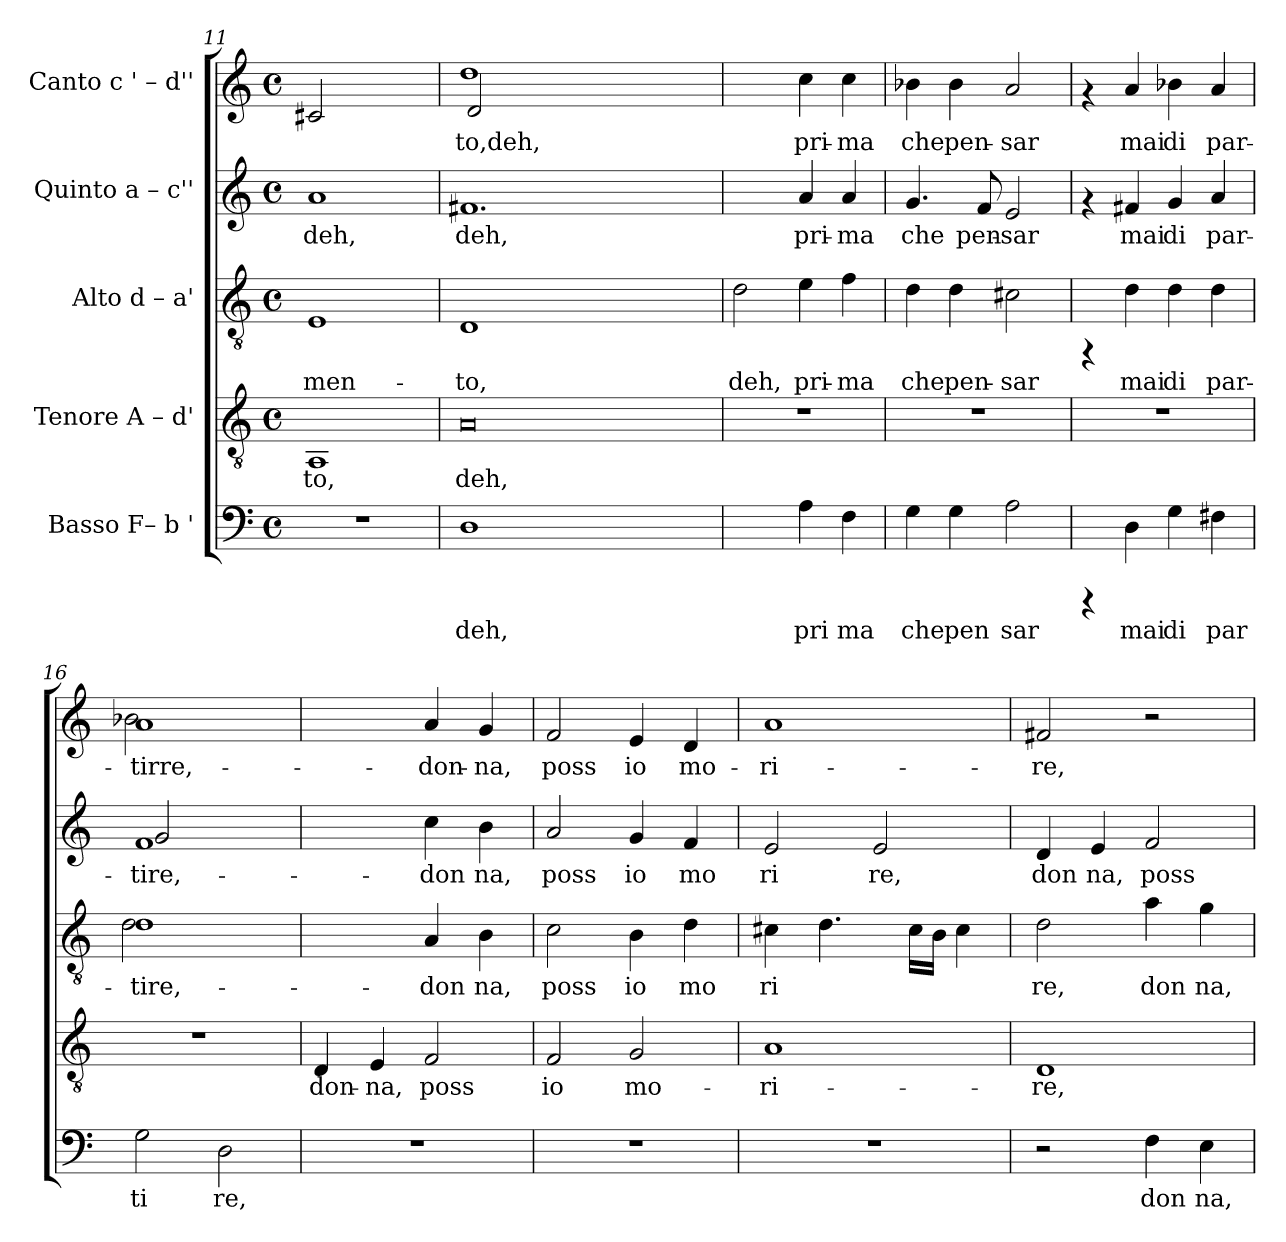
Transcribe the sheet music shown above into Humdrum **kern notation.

**kern	**text	**kern	**text	**kern	**text	**kern	**text	**kern	**text
*part5	*part5	*part4	*part4	*part3	*part3	*part2	*part2	*part1	*part1
*staff5	*staff5	*staff4	*staff4	*staff3	*staff3	*staff2	*staff2	*staff1	*staff1
*I"Basso  F– b '	*	*I"Tenore  A – d'	*	*I"Alto  d – a'	*	*I"Quinto  a – c''	*	*I"Canto  c ' – d''	*
*clefF4	*	*clefGv2	*	*clefGv2	*	*clefG2	*	*clefG2	*
*k[]	*	*k[]	*	*k[]	*	*k[]	*	*k[]	*
*C:	*	*C:	*	*C:	*	*C:	*	*C:	*
*M4/4	*	*M4/4	*	*M4/4	*	*M4/4	*	*M4/4	*
*met(c)	*	*met(c)	*	*met(c)	*	*met(c)	*	*met(c)	*
=11	=11	=11	=11	=11	=11	=11	=11	=11	=11
!	!	!	!LO:LY:b:cj	!	!LO:LY:b:cj	!	!LO:LY:b:rj	!	!LO:LY:b:rj
1r	.	1AA	to,	1E	-men-	1a	deh,	2c#X/	.
.	.	.	.	.	.	.	.	2ryy	.
!!LO:PB:g=z
=12	=12	=12	=12	=12	=12	=12	=12	=12	=12
!	!LO:LY:b	!	!LO:LY:b:cj	!	!LO:LY:b:cj	!	!LO:LY:b:rj	!	!LO:LY:b:rj
*	*	*	*	*	*	*	*	*^	*
1D	deh,	0A	deh,	1D	-to,	1.f#X	deh,	1dd	2d/	to,deh,
.	.	.	.	.	.	.	.	.	1ryy	.
1ryy	.	.	.	1ryy	.	.	.	1ryy	.	.
.	.	.	.	.	.	2ryy	.	.	2ryy	.
=13	=13	=13	=13	=13	=13	=13	=13	=13	=13	=13
!	!	!	!	!	!LO:LY:b:cj	!	!	!	!	!
*	*	*	*	*	*	*	*	*v	*v	*
2ryy	.	1r	.	2d\	deh,	2ryy	.	2ryy	.
!	!LO:LY:b	!	!	!	!LO:LY:b:cj	!	!LO:LY:b:rj	!	!LO:LY:b:rj
4A\	pri	.	.	4e\	pri-	4a/	pri-	4cc\	pri-
!	!LO:LY:b	!	!	!	!LO:LY:b:cj	!	!LO:LY:b:rj	!	!LO:LY:b:rj
4F\	ma	.	.	4f\	-ma	4a/	-ma	4cc\	-ma
=14	=14	=14	=14	=14	=14	=14	=14	=14	=14
!	!LO:LY:b	!	!	!	!LO:LY:b:cj	!	!LO:LY:b:rj	!	!LO:LY:b:rj
4G\	che	1r	.	4d\	che	4.g/	che	4b-X\	che
!	!LO:LY:b	!	!	!	!LO:LY:b:cj	!	!	!	!LO:LY:b:rj
4G\	pen	.	.	4d\	pen-	.	.	4b-\	pen-
!	!	!	!	!	!	!	!LO:LY:b:rj	!	!
.	.	.	.	.	.	8f/	pen-	.	.
!	!LO:LY:b	!	!	!	!LO:LY:b:cj	!	!LO:LY:b:rj	!	!LO:LY:b:rj
2A\	sar	.	.	2c#X\	-sar	2e/	-sar	2a/	-sar
=15	=15	=15	=15	=15	=15	=15	=15	=15	=15
4rCCC	.	1r	.	4rFF	.	4rf	.	4rf	.
!	!LO:LY:b	!	!	!	!LO:LY:b:cj	!	!LO:LY:b:rj	!	!LO:LY:b:rj
4D\	mai	.	.	4d\	mai	4f#X/	mai	4a/	mai
!	!LO:LY:b	!	!	!	!LO:LY:b:cj	!	!LO:LY:b:rj	!	!LO:LY:b:rj
4G\	di	.	.	4d\	di	4g/	di	4b-X\	di
!	!LO:LY:b	!	!	!	!LO:LY:b:cj	!	!LO:LY:b:rj	!	!LO:LY:b:rj
4F#X\	par	.	.	4d\	par-	4a/	par-	4a/	par-
=16	=16	=16	=16	=16	=16	=16	=16	=16	=16
!	!LO:LY:b	!	!	!	!LO:LY:b:cj	!	!LO:LY:b:rj	!	!LO:LY:b:rj
*	*	*	*	*^	*	*^	*	*^	*
2G\	ti	1r	.	1d	2d\	-tire,-	1f	2g/	-tire,-	1a	2b-X\	-tirre,-
!	!LO:LY:b	!	!	!	!	!	!	!	!	!	!	!
2D\	re,	.	.	.	2ryy	.	.	2ryy	.	.	2ryy	.
!!LO:PB:g=z
=17	=17	=17	=17	=17	=17	=17	=17	=17	=17	=17	=17	=17
!	!	!	!LO:LY:b:cj	!	!	!	!	!	!	!	!	!
*	*	*	*	*v	*v	*	*	*	*	*v	*v	*
*	*	*	*	*	*	*v	*v	*	*	*
1r	.	4D/	don-	2ryy	.	2ryy	.	2ryy	.
!	!	!	!LO:LY:b:cj	!	!	!	!	!	!
.	.	4E/	-na,	.	.	.	.	.	.
!	!	!	!LO:LY:b:cj	!	!LO:LY:b:cj	!	!LO:LY:b:rj	!	!LO:LY:b:rj
.	.	2F/	poss	4A/	-don	4cc\	-don	4a/	-don-
!	!	!	!	!	!LO:LY:b:cj	!	!LO:LY:b:rj	!	!LO:LY:b:rj
.	.	.	.	4B\	na,	4b\	na,	4g/	-na,
=18	=18	=18	=18	=18	=18	=18	=18	=18	=18
!	!	!	!LO:LY:b:cj	!	!LO:LY:b:cj	!	!LO:LY:b:rj	!	!LO:LY:b:rj
1r	.	2F/	io	2c\	poss	2a/	poss	2f/	poss
!	!	!	!LO:LY:b:cj	!	!LO:LY:b:cj	!	!LO:LY:b:rj	!	!LO:LY:b:rj
.	.	2G/	mo-	4B\	io	4g/	io	4e/	io
!	!	!	!	!	!LO:LY:b:cj	!	!LO:LY:b:rj	!	!LO:LY:b:rj
.	.	.	.	4d\	mo	4f/	mo	4d/	mo-
=19	=19	=19	=19	=19	=19	=19	=19	=19	=19
!	!	!	!LO:LY:b:cj	!	!LO:LY:b:cj	!	!LO:LY:b:rj	!	!LO:LY:b:rj
1r	.	1A	-ri-	4c#X\	ri	2e/	ri	1a	-ri-
!	!	!	!	!	!LO:LY:b:cj	!	!	!	!
.	.	.	.	4.d\	.	.	.	.	.
!	!	!	!	!	!	!	!LO:LY:b:rj	!	!
.	.	.	.	.	.	2e/	re,	.	.
!	!	!	!	!	!LO:LY:b:cj	!	!	!	!
.	.	.	.	16c#\L	.	.	.	.	.
!	!	!	!	!	!LO:LY:b:cj	!	!	!	!
.	.	.	.	16B\J	.	.	.	.	.
!	!	!	!	!	!LO:LY:b:cj	!	!	!	!
.	.	.	.	4c#\	.	.	.	.	.
=20	=20	=20	=20	=20	=20	=20	=20	=20	=20
!	!	!	!LO:LY:b:cj	!	!LO:LY:b:cj	!	!LO:LY:b:rj	!	!LO:LY:b:rj
2r	.	1D	-re,	2d\	re,	4d/	don	2f#X/	-re,
!	!	!	!	!	!	!	!LO:LY:b:rj	!	!
.	.	.	.	.	.	4e/	na,	.	.
!	!LO:LY:b	!	!	!	!LO:LY:b:cj	!	!LO:LY:b:rj	!	!
4F\	don	.	.	4a\	don	2f/	poss	2r	.
!	!LO:LY:b	!	!	!	!LO:LY:b:cj	!	!	!	!
4E\	na,	.	.	4g\	na,	.	.	.	.
=	=	=	=	=	=	=	=	=	=
*-	*-	*-	*-	*-	*-	*-	*-	*-	*-
